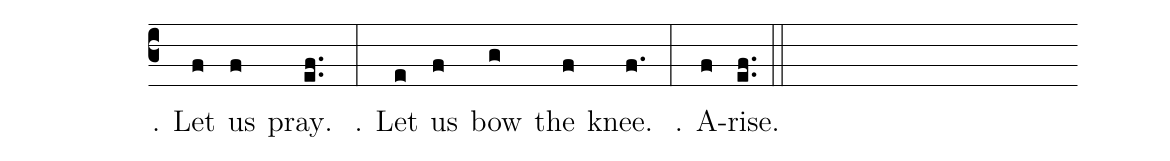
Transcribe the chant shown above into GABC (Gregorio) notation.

%%
(c3)℣. Let(f) us(f) pray.(e.f.) (:) ℣. Let(e) us(f) bow(g) the(f) knee.(f.) (:) ℣. A(f)rise.(e.f.) (::)
